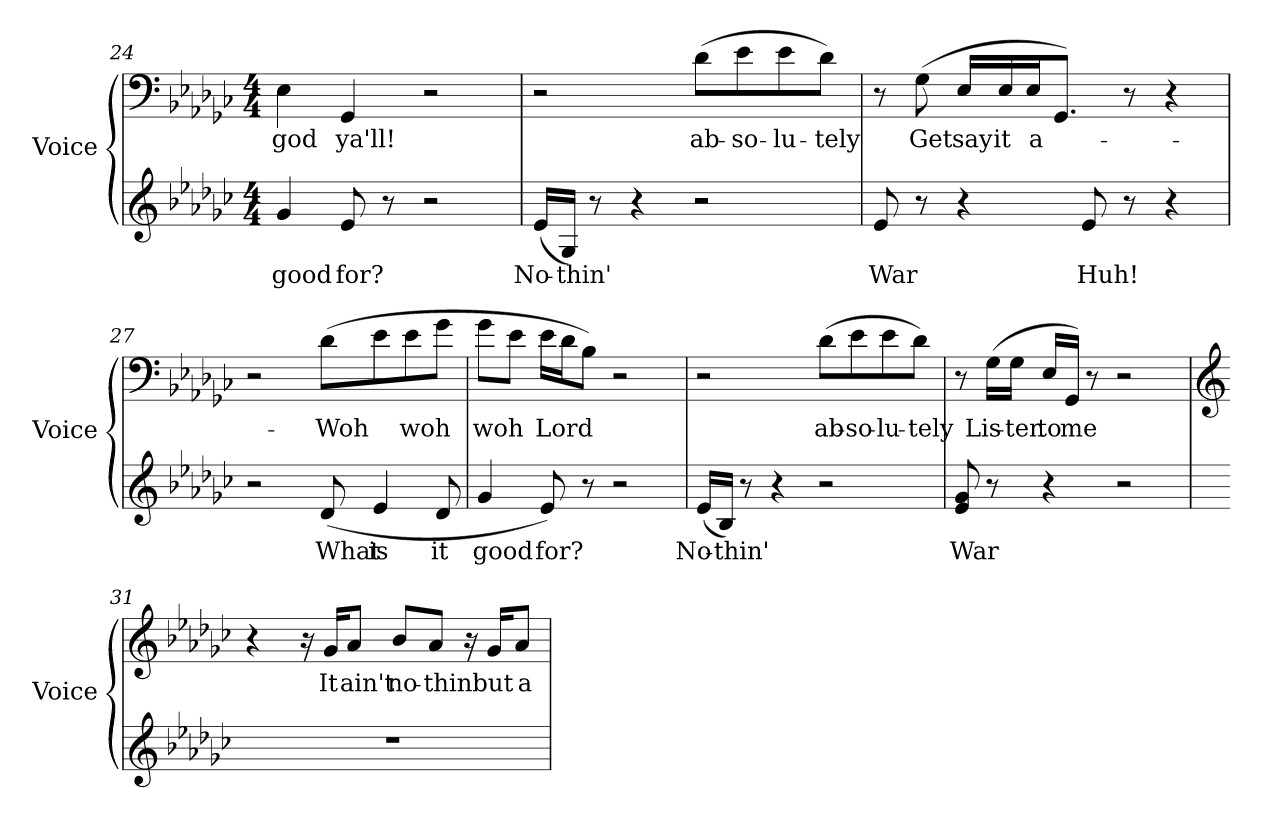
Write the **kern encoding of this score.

**kern	**text	**kern	**text
*part2	*part2	*part1	*part1
*staff2	*staff2	*staff1	*staff1
*I"Voice	*	*I"Voice	*
*I'Voice	*	*I'Voice	*
*clefG2	*	*clefF4	*
*k[b-e-a-d-g-c-]	*	*k[b-e-a-d-g-c-]	*
*e-:	*	*e-:	*
*M4/4	*	*M4/4	*
=24	=24	=24	=24
!	!LO:LY:b:color=#000000	!	!
!	!	!	!LO:LY:b:color=#000000
4g-i/	good	4E-i\	god
!	!LO:LY:b:color=#000000	!	!
!	!	!	!LO:LY:b:color=#000000
8e-i/	for?	4GG-i/	ya'll!
8r	.	.	.
2r	.	2r	.
=25	=25	=25	=25
!	!LO:LY:b:color=#000000	!	!
(16e-i/LL	No-	2r	.
!	!LO:LY:b:color=#000000	!	!
16G-i/JJ)	-thin'	.	.
8r	.	.	.
4r	.	.	.
!	!	!	!LO:LY:b:color=#000000
2r	.	(8d-i\L	ab-
!	!	!	!LO:LY:b:color=#000000
.	.	8e-i\	-so-
!	!	!	!LO:LY:b:color=#000000
.	.	8e-i\	-lu-
!	!	!	!LO:LY:b:color=#000000
.	.	8d-i\J)	-tely
!!LO:LB:g=z
=26	=26	=26	=26
!	!LO:LY:b:color=#000000	!	!
8e-i/	War	8r	.
!	!	!	!LO:LY:b:color=#000000
8r	.	(8G-i\	Get
!	!	!	!LO:LY:b:color=#000000
4r	.	16E-i/LL	say
!	!	!	!LO:LY:b:color=#000000
.	.	16E-i/	it
!	!	!	!LO:LY:b:color=#000000
.	.	16E-i/J	a-
.	.	8.GG-i/J)	.
!	!LO:LY:b:color=#000000	!	!
8e-i/	Huh!	.	.
!	!	!	!LO:LY:b:color=#000000
8r	.	8r	-gain
4r	.	4r	.
!!LO:LB:g=z
=27	=27	=27	=27
2r	.	2r	.
!	!LO:LY:b:color=#000000	!	!
!	!	!	!LO:LY:b:color=#000000
(8d-i/	What	(8d-i\L	Woh
!	!LO:LY:b:color=#000000	!	!
4e-i/	is	8e-i\	.
!	!	!	!LO:LY:b:color=#000000
.	.	8e-i\	woh
!	!LO:LY:b:color=#000000	!	!
8d-i/	it	8g-i\J	.
=28	=28	=28	=28
!	!LO:LY:b:color=#000000	!	!
!	!	!	!LO:LY:b:color=#000000
4g-i/	good	8g-i\L	woh
.	.	8e-i\J	.
!	!LO:LY:b:color=#000000	!	!
!	!	!	!LO:LY:b:color=#000000
8e-i/)	for?	16e-i\LL	Lord
.	.	16d-i\J	.
8r	.	8B-i\J)	.
2r	.	2r	.
!!LO:LB:g=z
=29	=29	=29	=29
!	!LO:LY:b:color=#000000	!	!
(16e-i/LL	No-	2r	.
!	!LO:LY:b:color=#000000	!	!
16B-i/JJ)	-thin'	.	.
8r	.	.	.
4r	.	.	.
!	!	!	!LO:LY:b:color=#000000
2r	.	(8d-i\L	ab-
!	!	!	!LO:LY:b:color=#000000
.	.	8e-i\	-so-
!	!	!	!LO:LY:b:color=#000000
.	.	8e-i\	-lu-
!	!	!	!LO:LY:b:color=#000000
.	.	8d-i\J)	-tely
!!LO:LB:g=z
=30	=30	=30	=30
!	!LO:LY:b:color=#000000	!	!
8e-i/ 8g-i	War	8r	.
!	!	!	!LO:LY:b:color=#000000
8r	.	(16G-i\LL	Lis-
!	!	!	!LO:LY:b:color=#000000
.	.	16G-i\JJ	-ten
!	!	!	!LO:LY:b:color=#000000
4r	.	16E-i/LL	to
!	!	!	!LO:LY:b:color=#000000
.	.	16GG-i/JJ)	me
.	.	8r	.
2r	.	2r	.
=31	=31	=31	=31
*	*	*clefG2	*
1r	.	4r	.
.	.	16r	.
!	!	!	!LO:LY:b:color=#000000
.	.	16g-i/KL	It
!	!	!	!LO:LY:b:color=#000000
.	.	8a-i/J	ain't
!	!	!	!LO:LY:b:color=#000000
.	.	8b-i/L	no-
!	!	!	!LO:LY:b:color=#000000
.	.	8a-i/J	-thin'
.	.	16r	.
!	!	!	!LO:LY:b:color=#000000
.	.	16g-i/KL	but
!	!	!	!LO:LY:b:color=#000000
.	.	8a-i/J	a
=	=	=	=
*-	*-	*-	*-
